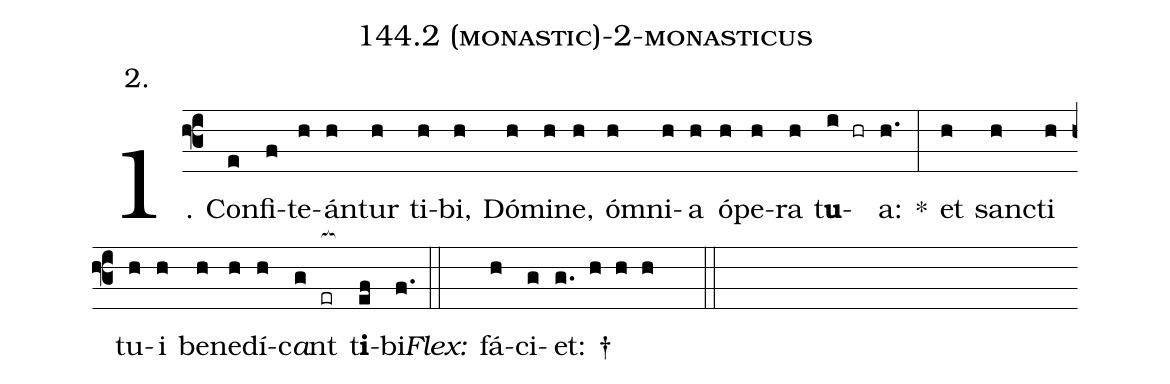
name: 144.2 (monastic)-2-monasticus;
annotation: 2.;
%%
(f3)1. Con(e)fi(f)te(h)án(h)tur(h) ti(h)bi,(h) Dó(h)mi(h)ne,(h) óm(h)ni(h)a(h) ó(h)pe(h)ra(h) t<b>u</b>(i hr)a:(h.) *(:) et(h) sanc(h)ti(h) tu(h)i(h) be(h)ne(h)dí(h)c<i>a</i>nt(g er[ocb:1{]) t<b>i</b>(ef[ocb:0}])bi.(f.) (::)
<i>Flex:</i>()  fá(h)ci(g)et: †(g. h h h  ::)
